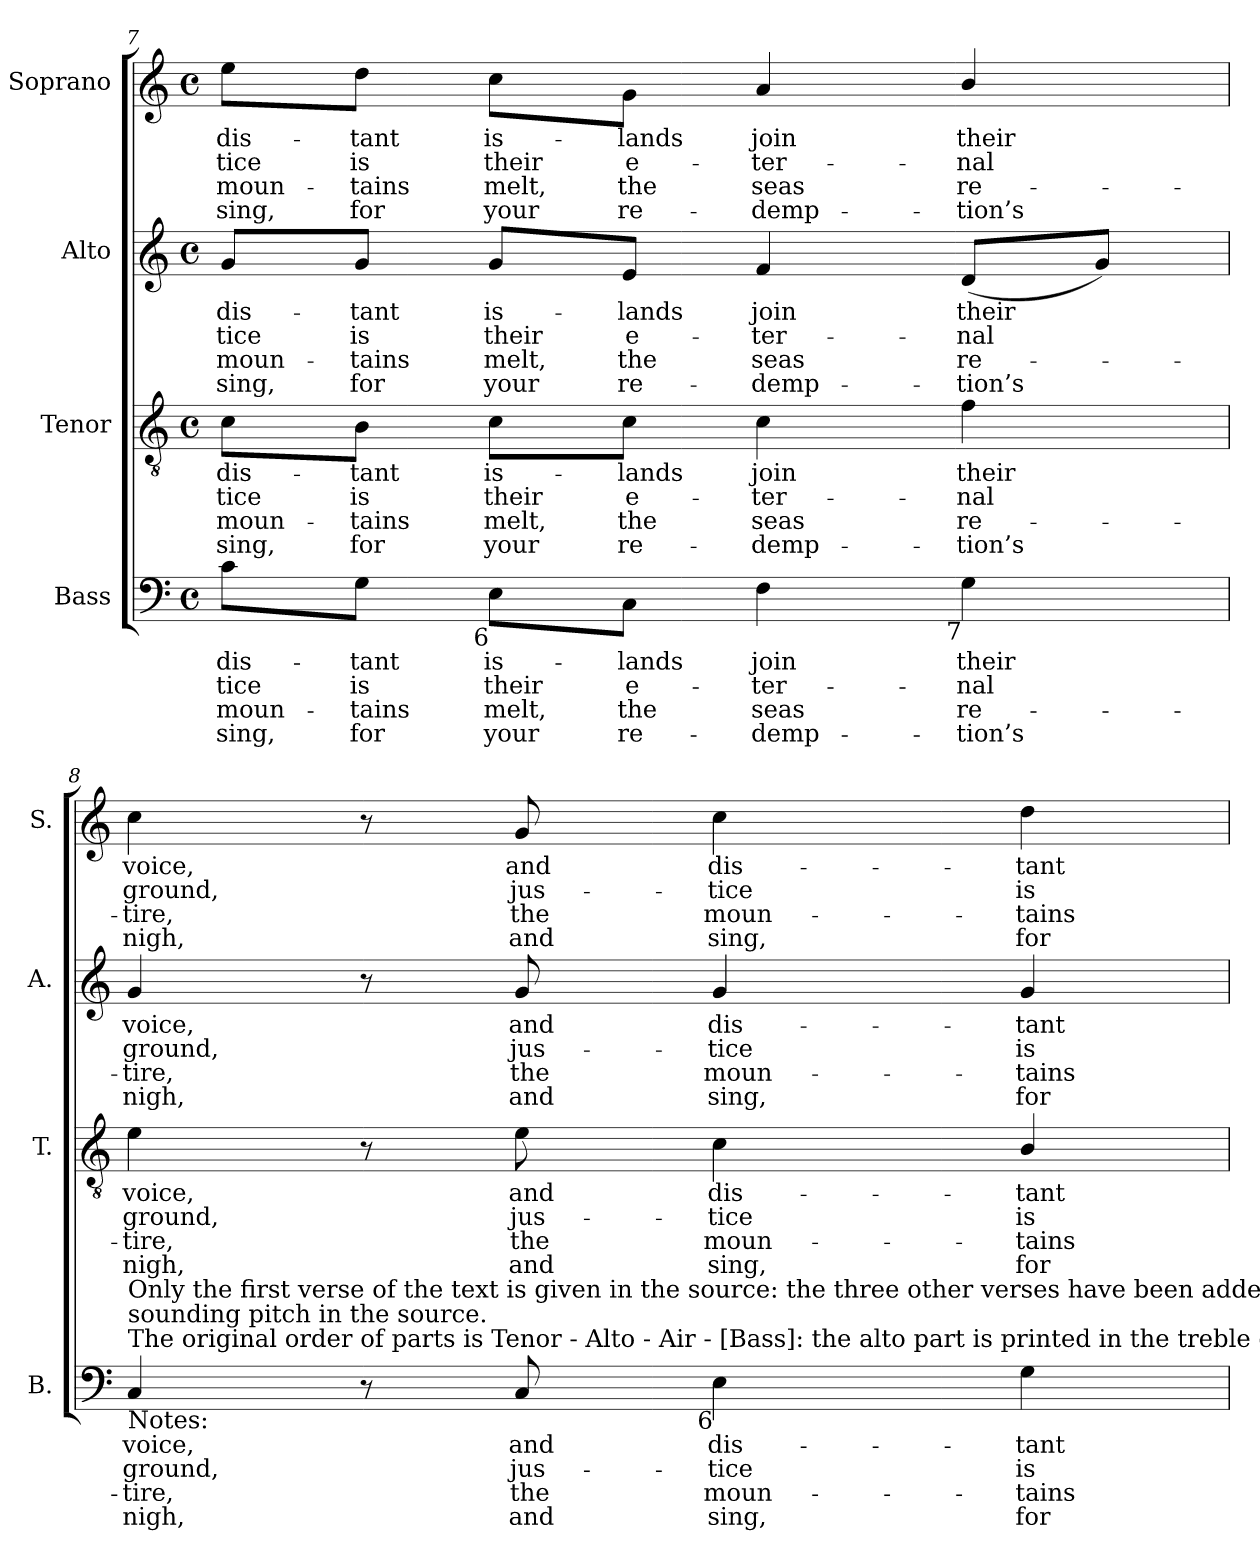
**kern	**text	**text	**text	**text	**kern	**text	**text	**text	**text	**kern	**text	**text	**text	**text	**kern	**text	**text	**text	**text
*part4	*part4	*part4	*part4	*part4	*part3	*part3	*part3	*part3	*part3	*part2	*part2	*part2	*part2	*part2	*part1	*part1	*part1	*part1	*part1
*staff4	*staff4	*staff4	*staff4	*staff4	*staff3	*staff3	*staff3	*staff3	*staff3	*staff2	*staff2	*staff2	*staff2	*staff2	*staff1	*staff1	*staff1	*staff1	*staff1
*I"Bass	*	*	*	*	*I"Tenor	*	*	*	*	*I"Alto	*	*	*	*	*I"Soprano	*	*	*	*
*I'B.	*	*	*	*	*I'T.	*	*	*	*	*I'A.	*	*	*	*	*I'S.	*	*	*	*
*clefF4	*	*	*	*	*clefGv2	*	*	*	*	*clefG2	*	*	*	*	*clefG2	*	*	*	*
*	*	*	*	*	*ITrd7c12	*	*	*	*	*	*	*	*	*	*	*	*	*	*
*k[]	*	*	*	*	*k[]	*	*	*	*	*k[]	*	*	*	*	*k[]	*	*	*	*
*C:	*	*	*	*	*C:	*	*	*	*	*C:	*	*	*	*	*C:	*	*	*	*
*M4/4	*	*	*	*	*M4/4	*	*	*	*	*M4/4	*	*	*	*	*M4/4	*	*	*	*
*met(c)	*	*	*	*	*met(c)	*	*	*	*	*met(c)	*	*	*	*	*met(c)	*	*	*	*
=7	=7	=7	=7	=7	=7	=7	=7	=7	=7	=7	=7	=7	=7	=7	=7	=7	=7	=7	=7
!	!LO:LY:b:color=#000000	!LO:LY:b:color=#000000	!LO:LY:b:color=#000000	!LO:LY:b:color=#000000	!	!	!	!	!	!	!	!	!	!	!	!	!	!	!
!	!	!	!	!	!	!LO:LY:b:color=#000000	!LO:LY:b:color=#000000	!LO:LY:b:color=#000000	!LO:LY:b:color=#000000	!	!	!	!	!	!	!	!	!	!
!	!	!	!	!	!	!	!	!	!	!	!LO:LY:b:color=#000000	!LO:LY:b:color=#000000	!LO:LY:b:color=#000000	!LO:LY:b:color=#000000	!	!	!	!	!
!	!	!	!	!	!	!	!	!	!	!	!	!	!	!	!	!LO:LY:b:color=#000000	!LO:LY:b:color=#000000	!LO:LY:b:color=#000000	!LO:LY:b:color=#000000
8ci\L	dis-	-tice	moun-	-sing,	8Ci\L	dis-	-tice	moun-	-sing,	8gi/L	dis-	-tice	moun-	-sing,	8eei\L	dis-	-tice	moun-	-sing,
!	!LO:LY:b:color=#000000	!LO:LY:b:color=#000000	!LO:LY:b:color=#000000	!LO:LY:b:color=#000000	!	!	!	!	!	!	!	!	!	!	!	!	!	!	!
!	!	!	!	!	!	!LO:LY:b:color=#000000	!LO:LY:b:color=#000000	!LO:LY:b:color=#000000	!LO:LY:b:color=#000000	!	!	!	!	!	!	!	!	!	!
!	!	!	!	!	!	!	!	!	!	!	!LO:LY:b:color=#000000	!LO:LY:b:color=#000000	!LO:LY:b:color=#000000	!LO:LY:b:color=#000000	!	!	!	!	!
!	!	!	!	!	!	!	!	!	!	!	!	!	!	!	!	!LO:LY:b:color=#000000	!LO:LY:b:color=#000000	!LO:LY:b:color=#000000	!LO:LY:b:color=#000000
8Gi\J	-tant	is	tains	for	8BBi\J	-tant	is	tains	for	8gi/J	-tant	is	tains	for	8ddi\J	-tant	is	tains	for
!	!LO:LY:b:color=#000000	!LO:LY:b:color=#000000	!LO:LY:b:color=#000000	!LO:LY:b:color=#000000	!	!	!	!	!	!	!	!	!	!	!	!	!	!	!
!	!	!	!	!	!	!LO:LY:b:color=#000000	!LO:LY:b:color=#000000	!LO:LY:b:color=#000000	!LO:LY:b:color=#000000	!	!	!	!	!	!	!	!	!	!
!	!	!	!	!	!	!	!	!	!	!	!LO:LY:b:color=#000000	!LO:LY:b:color=#000000	!LO:LY:b:color=#000000	!LO:LY:b:color=#000000	!	!	!	!	!
!LO:TX:b:rj:t=6	!	!	!	!	!	!	!	!	!	!	!	!	!	!	!	!	!	!	!
!	!	!	!	!	!	!	!	!	!	!	!	!	!	!	!	!LO:LY:b:color=#000000	!LO:LY:b:color=#000000	!LO:LY:b:color=#000000	!LO:LY:b:color=#000000
8Ei\L	is-	their	melt,	your	8Ci\L	is-	their	melt,	your	8gi/L	is-	their	melt,	your	8cci\L	is-	their	melt,	your
!	!LO:LY:b:color=#000000	!LO:LY:b:color=#000000	!LO:LY:b:color=#000000	!LO:LY:b:color=#000000	!	!	!	!	!	!	!	!	!	!	!	!	!	!	!
!	!	!	!	!	!	!LO:LY:b:color=#000000	!LO:LY:b:color=#000000	!LO:LY:b:color=#000000	!LO:LY:b:color=#000000	!	!	!	!	!	!	!	!	!	!
!	!	!	!	!	!	!	!	!	!	!	!LO:LY:b:color=#000000	!LO:LY:b:color=#000000	!LO:LY:b:color=#000000	!LO:LY:b:color=#000000	!	!	!	!	!
!	!	!	!	!	!	!	!	!	!	!	!	!	!	!	!	!LO:LY:b:color=#000000	!LO:LY:b:color=#000000	!LO:LY:b:color=#000000	!LO:LY:b:color=#000000
8Ci\J	-lands	e-	the	re-	8Ci\J	-lands	e-	the	re-	8ei/J	-lands	e-	the	re-	8gi\J	-lands	e-	the	re-
!	!LO:LY:b:color=#000000	!LO:LY:b:color=#000000	!LO:LY:b:color=#000000	!LO:LY:b:color=#000000	!	!	!	!	!	!	!	!	!	!	!	!	!	!	!
!	!	!	!	!	!	!LO:LY:b:color=#000000	!LO:LY:b:color=#000000	!LO:LY:b:color=#000000	!LO:LY:b:color=#000000	!	!	!	!	!	!	!	!	!	!
!	!	!	!	!	!	!	!	!	!	!	!LO:LY:b:color=#000000	!LO:LY:b:color=#000000	!LO:LY:b:color=#000000	!LO:LY:b:color=#000000	!	!	!	!	!
!	!	!	!	!	!	!	!	!	!	!	!	!	!	!	!	!LO:LY:b:color=#000000	!LO:LY:b:color=#000000	!LO:LY:b:color=#000000	!LO:LY:b:color=#000000
4Fi\	join	-ter-	-seas	demp-	4Ci\	join	-ter-	-seas	demp-	4fi/	join	-ter-	-seas	demp-	4ai/	join	-ter-	-seas	demp-
!	!LO:LY:b:color=#000000	!LO:LY:b:color=#000000	!LO:LY:b:color=#000000	!LO:LY:b:color=#000000	!	!	!	!	!	!	!	!	!	!	!	!	!	!	!
!	!	!	!	!	!	!LO:LY:b:color=#000000	!LO:LY:b:color=#000000	!LO:LY:b:color=#000000	!LO:LY:b:color=#000000	!	!	!	!	!	!	!	!	!	!
!	!	!	!	!	!	!	!	!	!	!	!LO:LY:b:color=#000000	!LO:LY:b:color=#000000	!LO:LY:b:color=#000000	!LO:LY:b:color=#000000	!	!	!	!	!
!LO:TX:b:rj:t=7	!	!	!	!	!	!	!	!	!	!	!	!	!	!	!	!	!	!	!
!	!	!	!	!	!	!	!	!	!	!	!	!	!	!	!	!LO:LY:b:color=#000000	!LO:LY:b:color=#000000	!LO:LY:b:color=#000000	!LO:LY:b:color=#000000
4Gi\	their	-nal	-re-	-tion’s	4Fi\	their	-nal	-re-	-tion’s	(8di/L	their	-nal	-re-	-tion’s	4bi/	their	-nal	-re-	-tion’s
.	.	.	.	.	.	.	.	.	.	8gi/J)	.	.	.	.	.	.	.	.	.
!!LO:PB:g=z
=8	=8	=8	=8	=8	=8	=8	=8	=8	=8	=8	=8	=8	=8	=8	=8	=8	=8	=8	=8
!	!LO:LY:b:color=#000000	!LO:LY:b:color=#000000	!LO:LY:b:color=#000000	!LO:LY:b:color=#000000	!	!	!	!	!	!	!	!	!	!	!	!	!	!	!
!	!	!	!	!	!	!LO:LY:b:color=#000000	!LO:LY:b:color=#000000	!LO:LY:b:color=#000000	!LO:LY:b:color=#000000	!	!	!	!	!	!	!	!	!	!
!	!	!	!	!	!	!	!	!	!	!	!LO:LY:b:color=#000000	!LO:LY:b:color=#000000	!LO:LY:b:color=#000000	!LO:LY:b:color=#000000	!	!	!	!	!
!LO:TX:b:t=Notes&colon;	!	!	!	!	!	!	!	!	!	!	!	!	!	!	!	!	!	!	!
!LO:TX:t=The original order of parts is Tenor - Alto - Air - [Bass]&colon; the alto part is printed in the treble clef an octave above	!	!	!	!	!	!	!	!	!	!	!	!	!	!	!	!	!	!	!
!LO:TX:t=sounding pitch in the source.	!	!	!	!	!	!	!	!	!	!	!	!	!	!	!	!	!	!	!
!LO:TX:t=Only the first verse of the text is given in the source&colon; the three other verses have been added editorially.	!	!	!	!	!	!	!	!	!	!	!	!	!	!	!	!	!	!	!
!	!	!	!	!	!	!	!	!	!	!	!	!	!	!	!	!LO:LY:b:color=#000000	!LO:LY:b:color=#000000	!LO:LY:b:color=#000000	!LO:LY:b:color=#000000
4Ci/	voice,	ground,	tire,	nigh,	4Ei\	voice,	ground,	tire,	nigh,	4gi/	voice,	ground,	tire,	nigh,	4cci\	voice,	ground,	tire,	nigh,
8r	.	.	.	.	8r	.	.	.	.	8r	.	.	.	.	8r	.	.	.	.
!	!LO:LY:b:color=#000000	!LO:LY:b:color=#000000	!LO:LY:b:color=#000000	!LO:LY:b:color=#000000	!	!	!	!	!	!	!	!	!	!	!	!	!	!	!
!	!	!	!	!	!	!LO:LY:b:color=#000000	!LO:LY:b:color=#000000	!LO:LY:b:color=#000000	!LO:LY:b:color=#000000	!	!	!	!	!	!	!	!	!	!
!	!	!	!	!	!	!	!	!	!	!	!LO:LY:b:color=#000000	!LO:LY:b:color=#000000	!LO:LY:b:color=#000000	!LO:LY:b:color=#000000	!	!	!	!	!
!	!	!	!	!	!	!	!	!	!	!	!	!	!	!	!	!LO:LY:b:color=#000000	!LO:LY:b:color=#000000	!LO:LY:b:color=#000000	!LO:LY:b:color=#000000
8Ci/	and	jus-	the	and	8Ei\	and	jus-	the	and	8gi/	and	jus-	the	and	8gi/	and	jus-	the	and
!	!LO:LY:b:color=#000000	!LO:LY:b:color=#000000	!LO:LY:b:color=#000000	!LO:LY:b:color=#000000	!	!	!	!	!	!	!	!	!	!	!	!	!	!	!
!	!	!	!	!	!	!LO:LY:b:color=#000000	!LO:LY:b:color=#000000	!LO:LY:b:color=#000000	!LO:LY:b:color=#000000	!	!	!	!	!	!	!	!	!	!
!	!	!	!	!	!	!	!	!	!	!	!LO:LY:b:color=#000000	!LO:LY:b:color=#000000	!LO:LY:b:color=#000000	!LO:LY:b:color=#000000	!	!	!	!	!
!LO:TX:b:rj:t=6	!	!	!	!	!	!	!	!	!	!	!	!	!	!	!	!	!	!	!
!	!	!	!	!	!	!	!	!	!	!	!	!	!	!	!	!LO:LY:b:color=#000000	!LO:LY:b:color=#000000	!LO:LY:b:color=#000000	!LO:LY:b:color=#000000
4Ei\	dis-	-tice	moun-	-sing,	4Ci\	dis-	-tice	moun-	-sing,	4gi/	dis-	-tice	moun-	-sing,	4cci\	dis-	-tice	moun-	-sing,
!	!LO:LY:b:color=#000000	!LO:LY:b:color=#000000	!LO:LY:b:color=#000000	!LO:LY:b:color=#000000	!	!	!	!	!	!	!	!	!	!	!	!	!	!	!
!	!	!	!	!	!	!LO:LY:b:color=#000000	!LO:LY:b:color=#000000	!LO:LY:b:color=#000000	!LO:LY:b:color=#000000	!	!	!	!	!	!	!	!	!	!
!	!	!	!	!	!	!	!	!	!	!	!LO:LY:b:color=#000000	!LO:LY:b:color=#000000	!LO:LY:b:color=#000000	!LO:LY:b:color=#000000	!	!	!	!	!
!	!	!	!	!	!	!	!	!	!	!	!	!	!	!	!	!LO:LY:b:color=#000000	!LO:LY:b:color=#000000	!LO:LY:b:color=#000000	!LO:LY:b:color=#000000
4Gi\	-tant	is	tains	for	4BBi/	-tant	is	tains	for	4gi/	-tant	is	tains	for	4ddi\	-tant	is	tains	for
=	=	=	=	=	=	=	=	=	=	=	=	=	=	=	=	=	=	=	=
*-	*-	*-	*-	*-	*-	*-	*-	*-	*-	*-	*-	*-	*-	*-	*-	*-	*-	*-	*-
